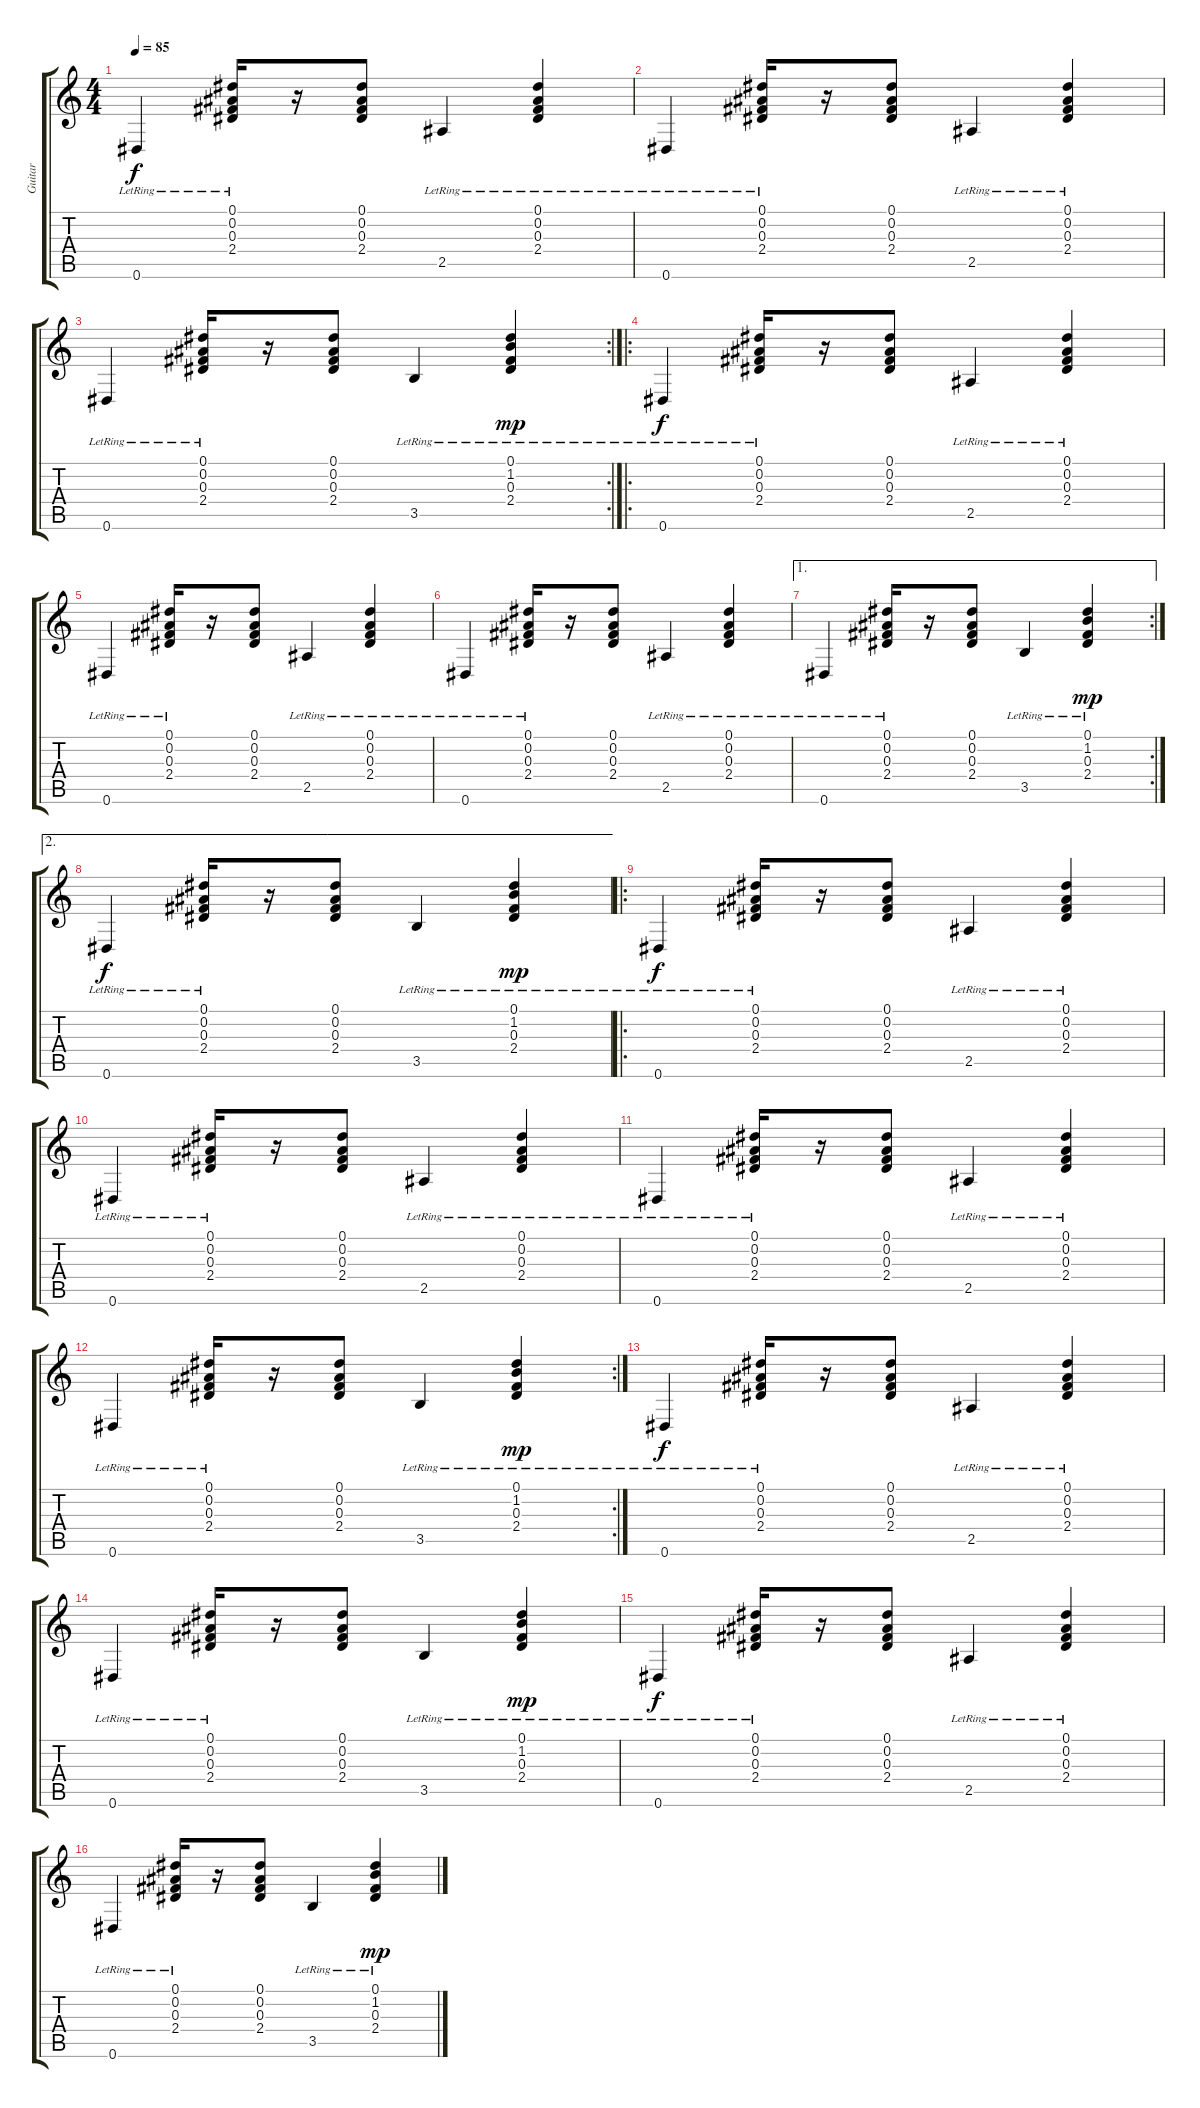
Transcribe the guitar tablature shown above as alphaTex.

\track ("Guitar" "Guitar") {instrument electricguitarjazz}
\staff {score tabs}
\tuning (Eb4 Bb3 Gb3 Db3 Ab2 Eb2) {hide}
\ts (4 4)
\tempo 85
\clef g2
\ks c
0.6{lr}.4{dy f} (0.1{lr} 0.2{lr} 0.3{lr} 2.4{lr}).16 r.16 (0.1 0.2 0.3 2.4).8 2.5{lr}.4 (0.1{lr} 0.2{lr} 0.3{lr} 2.4{lr}).4 |
0.6{lr}.4 (0.1{lr} 0.2{lr} 0.3{lr} 2.4{lr}).16 r.16 (0.1 0.2 0.3 2.4).8 2.5{lr}.4 (0.1{lr} 0.2{lr} 0.3{lr} 2.4{lr}).4 |
\rc 2
0.6{lr}.4 (0.1{lr} 0.2{lr} 0.3{lr} 2.4{lr}).16 r.16 (0.1 0.2 0.3 2.4).8 3.5{lr}.4 (0.1{lr} 1.2{lr} 0.3{lr} 2.4{lr}).4{dy mp} |
\ro
0.6{lr}.4{dy f} (0.1{lr} 0.2{lr} 0.3{lr} 2.4{lr}).16 r.16 (0.1 0.2 0.3 2.4).8 2.5{lr}.4 (0.1{lr} 0.2{lr} 0.3{lr} 2.4{lr}).4 |
0.6{lr}.4 (0.1{lr} 0.2{lr} 0.3{lr} 2.4{lr}).16 r.16 (0.1 0.2 0.3 2.4).8 2.5{lr}.4 (0.1{lr} 0.2{lr} 0.3{lr} 2.4{lr}).4 |
0.6{lr}.4 (0.1{lr} 0.2{lr} 0.3{lr} 2.4{lr}).16 r.16 (0.1 0.2 0.3 2.4).8 2.5{lr}.4 (0.1{lr} 0.2{lr} 0.3{lr} 2.4{lr}).4 |
\ae 1
\rc 2
0.6{lr}.4 (0.1{lr} 0.2{lr} 0.3{lr} 2.4{lr}).16 r.16 (0.1 0.2 0.3 2.4).8 3.5{lr}.4 (0.1{lr} 1.2{lr} 0.3{lr} 2.4{lr}).4{dy mp} |
\ae 2
0.6{lr}.4{dy f} (0.1{lr} 0.2{lr} 0.3{lr} 2.4{lr}).16 r.16 (0.1 0.2 0.3 2.4).8 3.5{lr}.4 (0.1{lr} 1.2{lr} 0.3{lr} 2.4{lr}).4{dy mp} |
\ro
0.6{lr}.4{dy f} (0.1{lr} 0.2{lr} 0.3{lr} 2.4{lr}).16 r.16 (0.1 0.2 0.3 2.4).8 2.5{lr}.4 (0.1{lr} 0.2{lr} 0.3{lr} 2.4{lr}).4 |
0.6{lr}.4 (0.1{lr} 0.2{lr} 0.3{lr} 2.4{lr}).16 r.16 (0.1 0.2 0.3 2.4).8 2.5{lr}.4 (0.1{lr} 0.2{lr} 0.3{lr} 2.4{lr}).4 |
0.6{lr}.4 (0.1{lr} 0.2{lr} 0.3{lr} 2.4{lr}).16 r.16 (0.1 0.2 0.3 2.4).8 2.5{lr}.4 (0.1{lr} 0.2{lr} 0.3{lr} 2.4{lr}).4 |
\rc 2
0.6{lr}.4 (0.1{lr} 0.2{lr} 0.3{lr} 2.4{lr}).16 r.16 (0.1 0.2 0.3 2.4).8 3.5{lr}.4 (0.1{lr} 1.2{lr} 0.3{lr} 2.4{lr}).4{dy mp} |
0.6{lr}.4{dy f} (0.1{lr} 0.2{lr} 0.3{lr} 2.4{lr}).16 r.16 (0.1 0.2 0.3 2.4).8 2.5{lr}.4 (0.1{lr} 0.2{lr} 0.3{lr} 2.4{lr}).4 |
0.6{lr}.4 (0.1{lr} 0.2{lr} 0.3{lr} 2.4{lr}).16 r.16 (0.1 0.2 0.3 2.4).8 3.5{lr}.4 (0.1{lr} 1.2{lr} 0.3{lr} 2.4{lr}).4{dy mp} |
0.6{lr}.4{dy f} (0.1{lr} 0.2{lr} 0.3{lr} 2.4{lr}).16 r.16 (0.1 0.2 0.3 2.4).8 2.5{lr}.4 (0.1{lr} 0.2{lr} 0.3{lr} 2.4{lr}).4 |
0.6{lr}.4 (0.1{lr} 0.2{lr} 0.3{lr} 2.4{lr}).16 r.16 (0.1 0.2 0.3 2.4).8 3.5{lr}.4 (0.1{lr} 1.2{lr} 0.3{lr} 2.4{lr}).4{dy mp}
